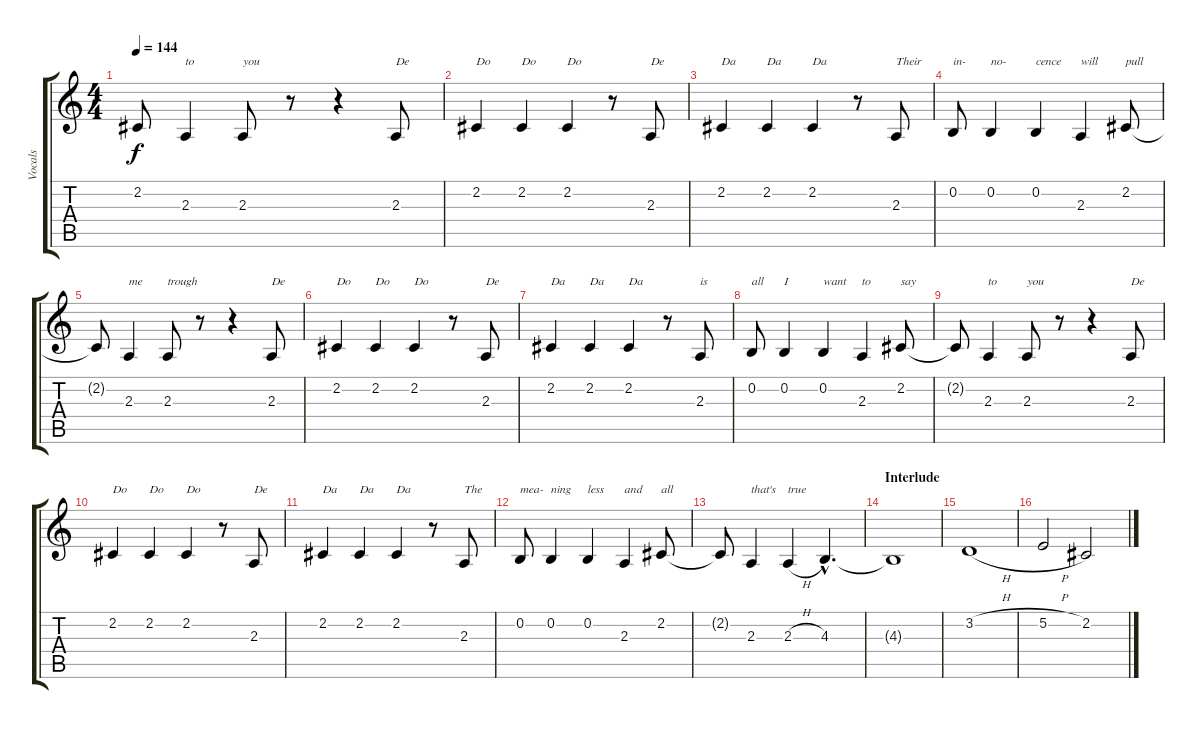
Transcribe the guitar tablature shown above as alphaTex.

\track ("Vocals" "Vocals") {instrument clarinet}
\staff {score tabs}
\tuning (E4 B3 G3 D3 A2 E2) {hide}
\ts (4 4)
\tempo 144
\clef g2
\ks c
2.2{t}.8{dy f} 2.3.4{txt "to"} 2.3.8{txt "you"} r.8 r.4 2.3.8{txt "De"} |
2.2.4{txt "Do"} 2.2.4{txt "Do"} 2.2.4{txt "Do"} r.8 2.3.8{txt "De"} |
2.2.4{txt "Da"} 2.2.4{txt "Da"} 2.2.4{txt "Da"} r.8 2.3.8{txt "Their"} |
0.2.8{txt "in-"} 0.2.4{txt "no-"} 0.2.4{txt "cence"} 2.3.4{txt "will"} 2.2.8{txt "pull"} |
2.2{t}.8 2.3.4{txt "me"} 2.3.8{txt "trough"} r.8 r.4 2.3.8{txt "De"} |
2.2.4{txt "Do"} 2.2.4{txt "Do"} 2.2.4{txt "Do"} r.8 2.3.8{txt "De"} |
2.2.4{txt "Da"} 2.2.4{txt "Da"} 2.2.4{txt "Da"} r.8 2.3.8{txt "is"} |
0.2.8{txt "all"} 0.2.4{txt "I"} 0.2.4{txt "want"} 2.3.4{txt "to"} 2.2.8{txt "say"} |
2.2{t}.8 2.3.4{txt "to"} 2.3.8{txt "you"} r.8 r.4 2.3.8{txt "De"} |
2.2.4{txt "Do"} 2.2.4{txt "Do"} 2.2.4{txt "Do"} r.8 2.3.8{txt "De"} |
2.2.4{txt "Da"} 2.2.4{txt "Da"} 2.2.4{txt "Da"} r.8 2.3.8{txt "The "} |
0.2.8{txt "mea-"} 0.2.4{txt "ning"} 0.2.4{txt "less"} 2.3.4{txt "and"} 2.2.8{txt "all"} |
2.2{t}.8 2.3.4{txt "that's"} 2.3{h}.4{txt "true"} 4.3{hac}.4{d} |
\section ("" "Interlude")
4.3{t}.1 |
3.2{h}.1 |
5.2{h}.2 2.2{h}.2
